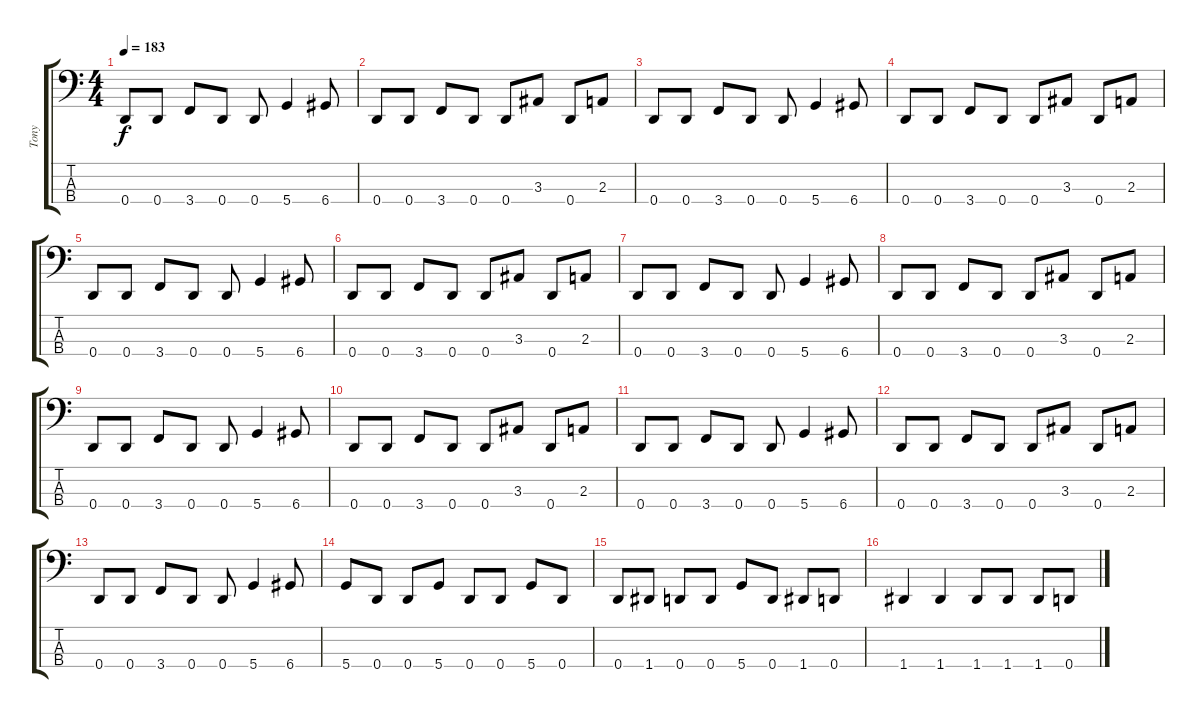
\track ("Tony" "Tony") {instrument electricbasspick}
\staff {score tabs}
\tuning (F2 C2 G1 D1) {hide}
\ts (4 4)
\tempo 183
\clef f4
\ks c
0.4.8{dy f} 0.4.8 3.4.8 0.4.8 0.4.8 5.4.4 6.4.8 |
0.4.8 0.4.8 3.4.8 0.4.8 0.4.8 3.3.8 0.4.8 2.3.8 |
0.4.8 0.4.8 3.4.8 0.4.8 0.4.8 5.4.4 6.4.8 |
0.4.8 0.4.8 3.4.8 0.4.8 0.4.8 3.3.8 0.4.8 2.3.8 |
0.4.8 0.4.8 3.4.8 0.4.8 0.4.8 5.4.4 6.4.8 |
0.4.8 0.4.8 3.4.8 0.4.8 0.4.8 3.3.8 0.4.8 2.3.8 |
0.4.8 0.4.8 3.4.8 0.4.8 0.4.8 5.4.4 6.4.8 |
0.4.8 0.4.8 3.4.8 0.4.8 0.4.8 3.3.8 0.4.8 2.3.8 |
0.4.8 0.4.8 3.4.8 0.4.8 0.4.8 5.4.4 6.4.8 |
0.4.8 0.4.8 3.4.8 0.4.8 0.4.8 3.3.8 0.4.8 2.3.8 |
0.4.8 0.4.8 3.4.8 0.4.8 0.4.8 5.4.4 6.4.8 |
0.4.8 0.4.8 3.4.8 0.4.8 0.4.8 3.3.8 0.4.8 2.3.8 |
0.4.8 0.4.8 3.4.8 0.4.8 0.4.8 5.4.4 6.4.8 |
5.4.8 0.4.8 0.4.8 5.4.8 0.4.8 0.4.8 5.4.8 0.4.8 |
0.4.8 1.4.8 0.4.8 0.4.8 5.4.8 0.4.8 1.4.8 0.4.8 |
1.4.4 1.4.4 1.4.8 1.4.8 1.4.8 0.4.8
